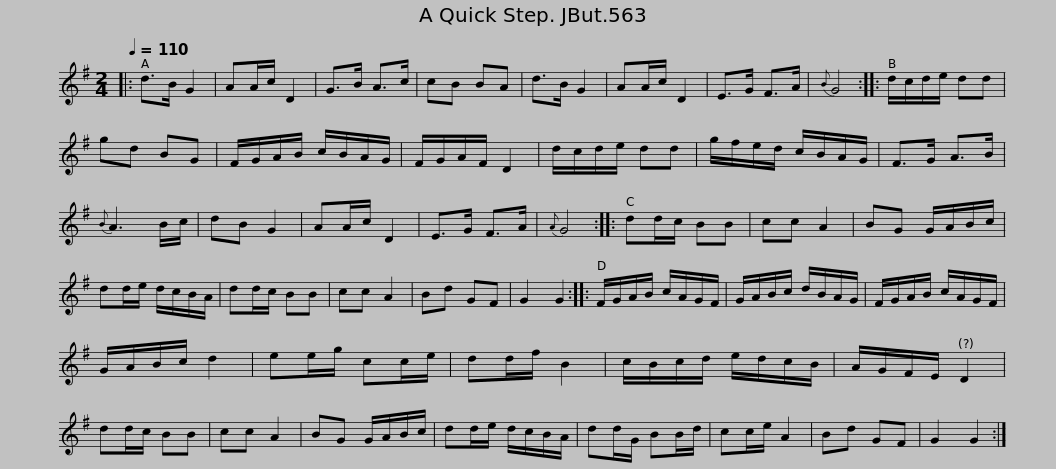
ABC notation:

X:1
L:1/8
Q:1/4=110
M:2/4
I:linebreak $
K:G
V:1 treble
V:1
|: d>B G2 | AA/c/ D2 | G>B A>c | cB BA | d>B G2 | %5
 AA/c/ D2 | E>G F>A |{B} G4 :: d/c/d/e/ dd | gd BG |$ %10
 F/G/A/B/ c/B/A/G/ | F/G/A/F/ D2 | d/c/d/e/ dd | g/f/e/d/ c/B/A/G/ | F>G A>B | %15
{B} A3 B/c/ | dB G2 | AA/c/ D2 |$ E>G F>A |{A} G4 :: %20
 dd/c/ BB | cc A2 | BG G/A/B/c/ | dd/e/ d/c/B/A/ | dd/c/ BB | %25
 cc A2 | Bd GF | G2 G2 ::$ F/G/A/B/ c/A/G/F/ | G/A/B/c/ d/B/A/G/ | %30
 F/G/A/B/ c/A/G/F/ | G/A/B/c/ d2 | ee/g/ cc/e/ | dd/f/ B2 | c/B/c/d/ e/d/c/B/ |$ %35
 A/G/F/E/ D2 | dd/c/ BB | cc A2 | BG G/A/B/c/ | dd/e/ d/c/B/A/ | %40
 dd/G/ BB/d/ | cc/e/ A2 | Bd GF | G2 G2 :| %44
